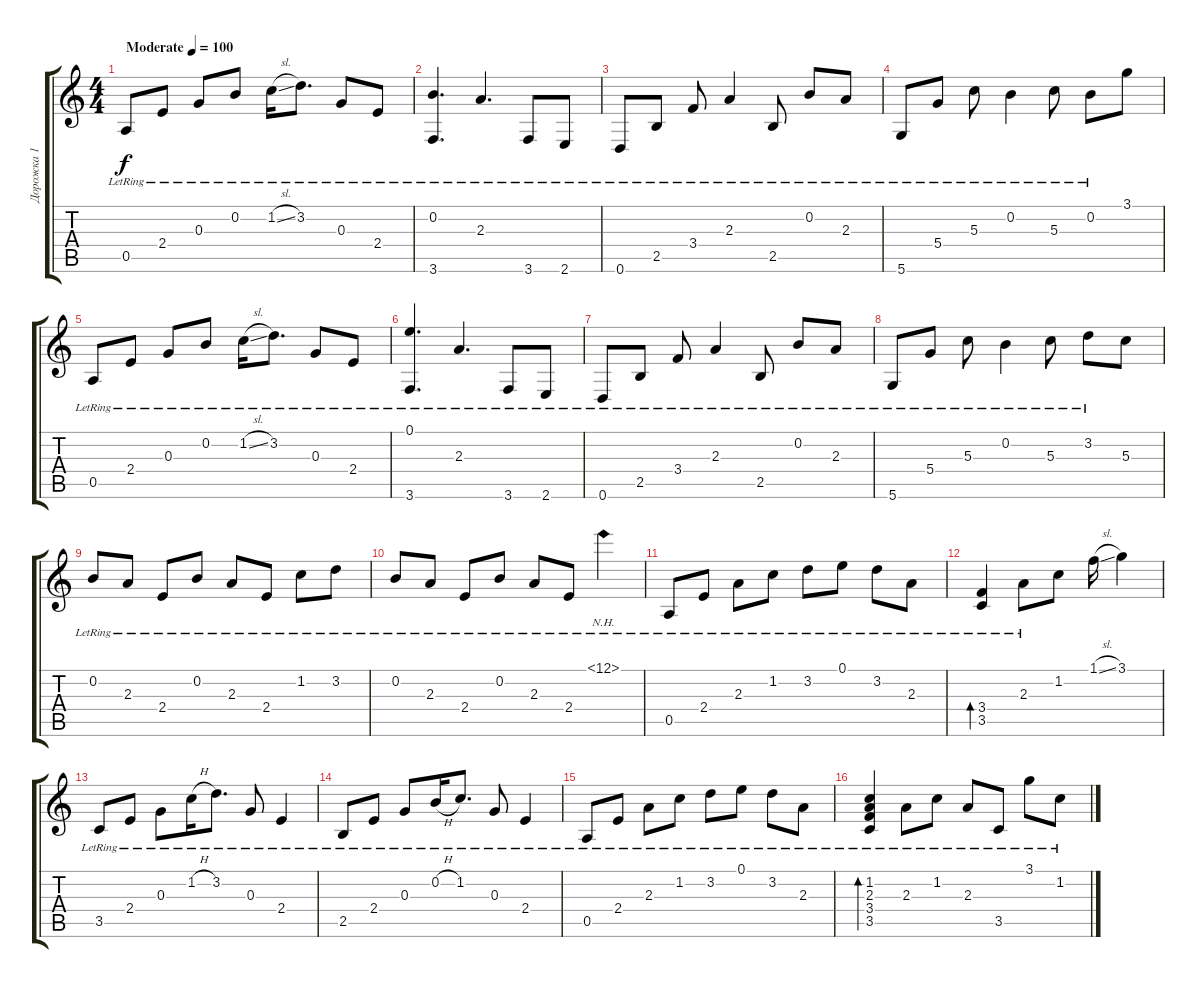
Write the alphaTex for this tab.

\track ("Дорожка 1" "Дорожка 1") {solo instrument acousticguitarnylon}
\staff {score tabs}
\tuning (E4 B3 G3 D3 A2 D2) {hide}
\ts (4 4)
\tempo (100 "Moderate")
\clef g2
\ks c
0.5{lr}.8{dy f instrument acousticguitarnylon} 2.4{lr}.8 0.3{lr}.8 0.2{lr}.8 1.2{sl lr}.16 3.2{lr}.8{d} 0.3{lr}.8 2.4{lr}.8 |
(0.2{lr} 3.6{lr}).4{d} 2.3{lr}.4{d} 3.6{lr}.8 2.6{lr}.8 |
0.6{lr}.8 2.5{lr}.8 3.4{lr}.8 2.3{lr}.4 2.5{lr}.8 0.2{lr}.8 2.3{lr}.8 |
5.6{lr}.8 5.4{lr}.8 5.3{lr}.8 0.2{lr}.4 5.3{lr}.8 0.2{lr}.8 3.1.8 |
0.5{lr}.8 2.4{lr}.8 0.3{lr}.8 0.2{lr}.8 1.2{sl lr}.16 3.2{lr}.8{d} 0.3{lr}.8 2.4{lr}.8 |
(0.1 3.6{lr}).4{d} 2.3{lr}.4{d} 3.6{lr}.8 2.6{lr}.8 |
0.6{lr}.8 2.5{lr}.8 3.4{lr}.8 2.3{lr}.4 2.5{lr}.8 0.2{lr}.8 2.3{lr}.8 |
5.6{lr}.8 5.4{lr}.8 5.3{lr}.8 0.2{lr}.4 5.3{lr}.8 3.2{lr}.8 5.3.8 |
0.2{lr}.8 2.3{lr}.8 2.4{lr}.8 0.2{lr}.8 2.3{lr}.8 2.4{lr}.8 1.2{lr}.8 3.2{lr}.8 |
0.2{lr}.8 2.3{lr}.8 2.4{lr}.8 0.2{lr}.8 2.3{lr}.8 2.4{lr}.8 12.1{nh lr}.4 |
0.5{lr}.8 2.4{lr}.8 2.3{lr}.8 1.2{lr}.8 3.2{lr}.8 0.1{lr}.8 3.2{lr}.8 2.3{lr}.8 |
(3.4{lr} 3.5{lr}).4{bd 240} 2.3{lr}.8 1.2.8 1.1{sl}.16 3.1.4 |
3.5{lr}.8 2.4{lr}.8 0.3{lr}.8 1.2{h lr}.16 3.2{lr}.8{d} 0.3{lr}.8 2.4{lr}.4 |
2.5{lr}.8 2.4{lr}.8 0.3{lr}.8 0.2{h lr}.16 1.2{lr}.8{d} 0.3{lr}.8 2.4{lr}.4 |
0.5{lr}.8 2.4{lr}.8 2.3{lr}.8 1.2{lr}.8 3.2{lr}.8 0.1{lr}.8 3.2{lr}.8 2.3{lr}.8 |
(1.2{lr} 2.3{lr} 3.4{lr} 3.5{lr}).4{bd 240} 2.3{lr}.8 1.2{lr}.8 2.3{lr}.8 3.5{lr}.8 3.1{lr}.8 1.2{lr}.8
